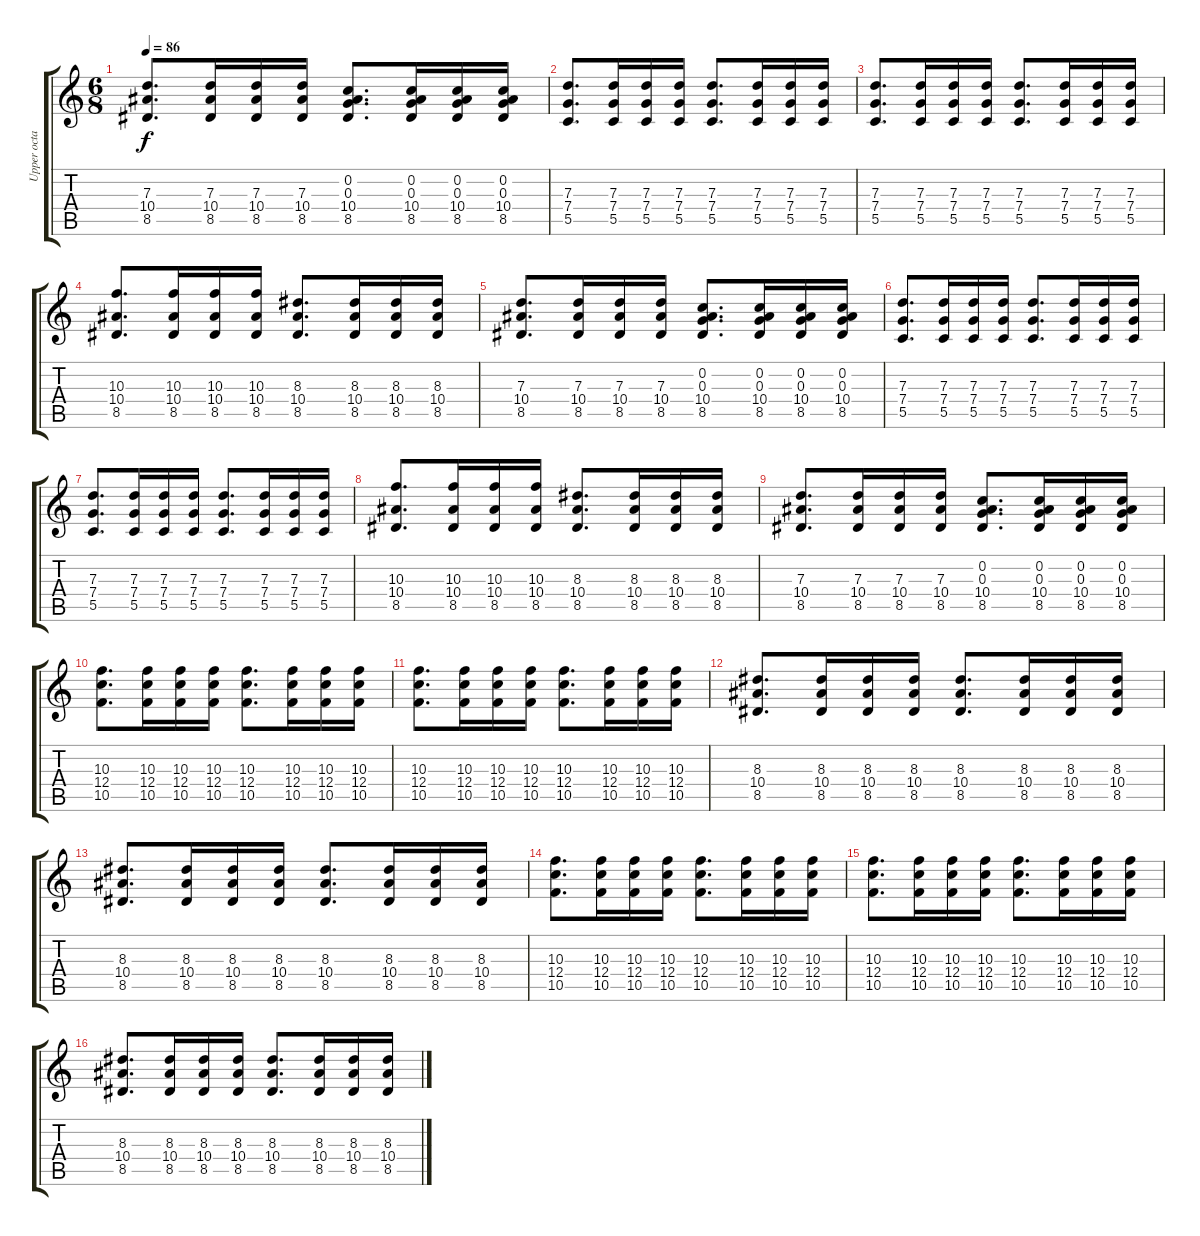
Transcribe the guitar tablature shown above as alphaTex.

\track ("Upper octave" "Upper octa") {instrument acousticguitarsteel}
\staff {score tabs}
\tuning (E4 C4 G3 C3 G2 C2) {hide}
\ts (6 8)
\tempo 86
\clef g2
\ks c
(7.3 10.4 8.5).8{d dy f} (7.3 10.4 8.5).16 (7.3 10.4 8.5).16 (7.3 10.4 8.5).16 (0.2 0.3 10.4 8.5).8{d} (0.2 0.3 10.4 8.5).16 (0.2 0.3 10.4 8.5).16 (0.2 0.3 10.4 8.5).16 |
(7.3 7.4 5.5).8{d} (7.3 7.4 5.5).16 (7.3 7.4 5.5).16 (7.3 7.4 5.5).16 (7.3 7.4 5.5).8{d} (7.3 7.4 5.5).16 (7.3 7.4 5.5).16 (7.3 7.4 5.5).16 |
(7.3 7.4 5.5).8{d} (7.3 7.4 5.5).16 (7.3 7.4 5.5).16 (7.3 7.4 5.5).16 (7.3 7.4 5.5).8{d} (7.3 7.4 5.5).16 (7.3 7.4 5.5).16 (7.3 7.4 5.5).16 |
(10.3 10.4 8.5).8{d} (10.3 10.4 8.5).16 (10.3 10.4 8.5).16 (10.3 10.4 8.5).16 (8.3 10.4 8.5).8{d} (8.3 10.4 8.5).16 (8.3 10.4 8.5).16 (8.3 10.4 8.5).16 |
(7.3 10.4 8.5).8{d} (7.3 10.4 8.5).16 (7.3 10.4 8.5).16 (7.3 10.4 8.5).16 (0.2 0.3 10.4 8.5).8{d} (0.2 0.3 10.4 8.5).16 (0.2 0.3 10.4 8.5).16 (0.2 0.3 10.4 8.5).16 |
(7.3 7.4 5.5).8{d} (7.3 7.4 5.5).16 (7.3 7.4 5.5).16 (7.3 7.4 5.5).16 (7.3 7.4 5.5).8{d} (7.3 7.4 5.5).16 (7.3 7.4 5.5).16 (7.3 7.4 5.5).16 |
(7.3 7.4 5.5).8{d} (7.3 7.4 5.5).16 (7.3 7.4 5.5).16 (7.3 7.4 5.5).16 (7.3 7.4 5.5).8{d} (7.3 7.4 5.5).16 (7.3 7.4 5.5).16 (7.3 7.4 5.5).16 |
(10.3 10.4 8.5).8{d} (10.3 10.4 8.5).16 (10.3 10.4 8.5).16 (10.3 10.4 8.5).16 (8.3 10.4 8.5).8{d} (8.3 10.4 8.5).16 (8.3 10.4 8.5).16 (8.3 10.4 8.5).16 |
(7.3 10.4 8.5).8{d} (7.3 10.4 8.5).16 (7.3 10.4 8.5).16 (7.3 10.4 8.5).16 (0.2 0.3 10.4 8.5).8{d} (0.2 0.3 10.4 8.5).16 (0.2 0.3 10.4 8.5).16 (0.2 0.3 10.4 8.5).16 |
(10.3 12.4 10.5).8{d} (10.3 12.4 10.5).16 (10.3 12.4 10.5).16 (10.3 12.4 10.5).16 (10.3 12.4 10.5).8{d} (10.3 12.4 10.5).16 (10.3 12.4 10.5).16 (10.3 12.4 10.5).16 |
(10.3 12.4 10.5).8{d} (10.3 12.4 10.5).16 (10.3 12.4 10.5).16 (10.3 12.4 10.5).16 (10.3 12.4 10.5).8{d} (10.3 12.4 10.5).16 (10.3 12.4 10.5).16 (10.3 12.4 10.5).16 |
(8.3 10.4 8.5).8{d} (8.3 10.4 8.5).16 (8.3 10.4 8.5).16 (8.3 10.4 8.5).16 (8.3 10.4 8.5).8{d} (8.3 10.4 8.5).16 (8.3 10.4 8.5).16 (8.3 10.4 8.5).16 |
(8.3 10.4 8.5).8{d} (8.3 10.4 8.5).16 (8.3 10.4 8.5).16 (8.3 10.4 8.5).16 (8.3 10.4 8.5).8{d} (8.3 10.4 8.5).16 (8.3 10.4 8.5).16 (8.3 10.4 8.5).16 |
(10.3 12.4 10.5).8{d} (10.3 12.4 10.5).16 (10.3 12.4 10.5).16 (10.3 12.4 10.5).16 (10.3 12.4 10.5).8{d} (10.3 12.4 10.5).16 (10.3 12.4 10.5).16 (10.3 12.4 10.5).16 |
(10.3 12.4 10.5).8{d} (10.3 12.4 10.5).16 (10.3 12.4 10.5).16 (10.3 12.4 10.5).16 (10.3 12.4 10.5).8{d} (10.3 12.4 10.5).16 (10.3 12.4 10.5).16 (10.3 12.4 10.5).16 |
(8.3 10.4 8.5).8{d} (8.3 10.4 8.5).16 (8.3 10.4 8.5).16 (8.3 10.4 8.5).16 (8.3 10.4 8.5).8{d} (8.3 10.4 8.5).16 (8.3 10.4 8.5).16 (8.3 10.4 8.5).16
